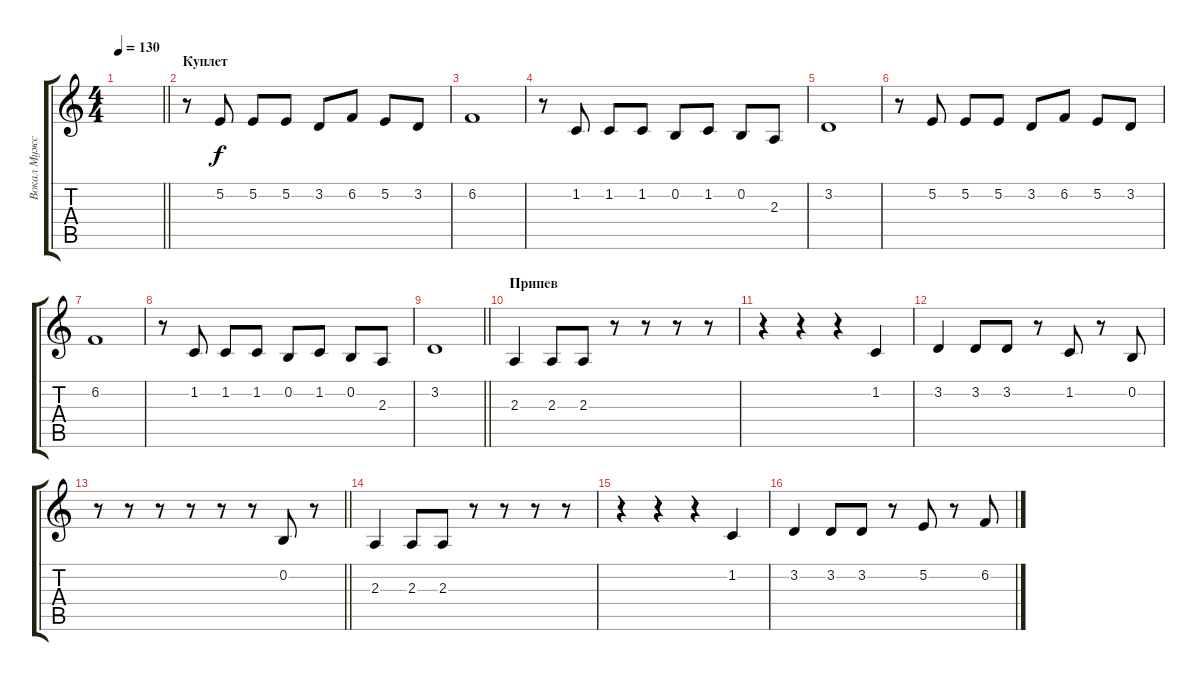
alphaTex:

\track ("Вокал Мужской" "Вокал Мужс") {instrument pad1newage}
\staff {score tabs}
\tuning (E4 B3 G3 D3 A2 E2) {hide}
\ts (4 4)
\tempo 130
\clef g2
\barLineRight lightlight
\ks c
|
\section ("" "Куплет")
r.8 5.2.8 5.2.8 5.2.8 3.2.8 6.2.8 5.2.8 3.2.8 |
6.2.1 |
r.8 1.2.8 1.2.8 1.2.8 0.2.8 1.2.8 0.2.8 2.3.8 |
3.2.1 |
r.8 5.2.8 5.2.8 5.2.8 3.2.8 6.2.8 5.2.8 3.2.8 |
6.2.1 |
r.8 1.2.8 1.2.8 1.2.8 0.2.8 1.2.8 0.2.8 2.3.8 |
\barLineRight lightlight
3.2.1 |
\section ("" "Припев")
2.3.4 2.3.8 2.3.8 r.8 r.8 r.8 r.8 |
r.4 r.4 r.4 1.2.4 |
3.2.4 3.2.8 3.2.8 r.8 1.2.8 r.8 0.2.8 |
\barLineRight lightlight
r.8 r.8 r.8 r.8 r.8 r.8 0.2.8 r.8 |
2.3.4 2.3.8 2.3.8 r.8 r.8 r.8 r.8 |
r.4 r.4 r.4 1.2.4 |
3.2.4 3.2.8 3.2.8 r.8 5.2.8 r.8 6.2.8
